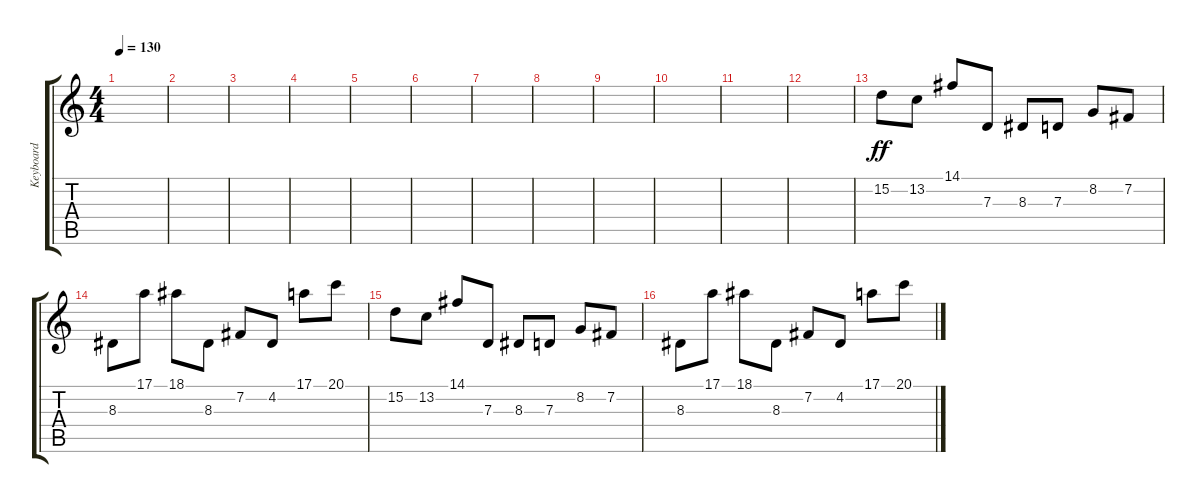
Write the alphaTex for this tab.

\track ("Keyboard" "Keyboard") {instrument celesta}
\staff {score tabs}
\tuning (E4 B3 G3 D3 A2 D2) {hide}
\ts (4 4)
\tempo 130
\clef g2
\ks c
|
|
|
|
|
|
|
|
|
|
|
|
15.2.8{dy ff volume 10 instrument electricgrandpiano} 13.2.8 14.1.8 7.3.8 8.3.8 7.3.8 8.2.8 7.2.8 |
8.3.8 17.1.8 18.1.8 8.3.8 7.2.8 4.2.8 17.1.8 20.1.8 |
15.2.8 13.2.8 14.1.8 7.3.8 8.3.8 7.3.8 8.2.8 7.2.8 |
8.3.8 17.1.8 18.1.8 8.3.8 7.2.8 4.2.8 17.1.8 20.1.8
